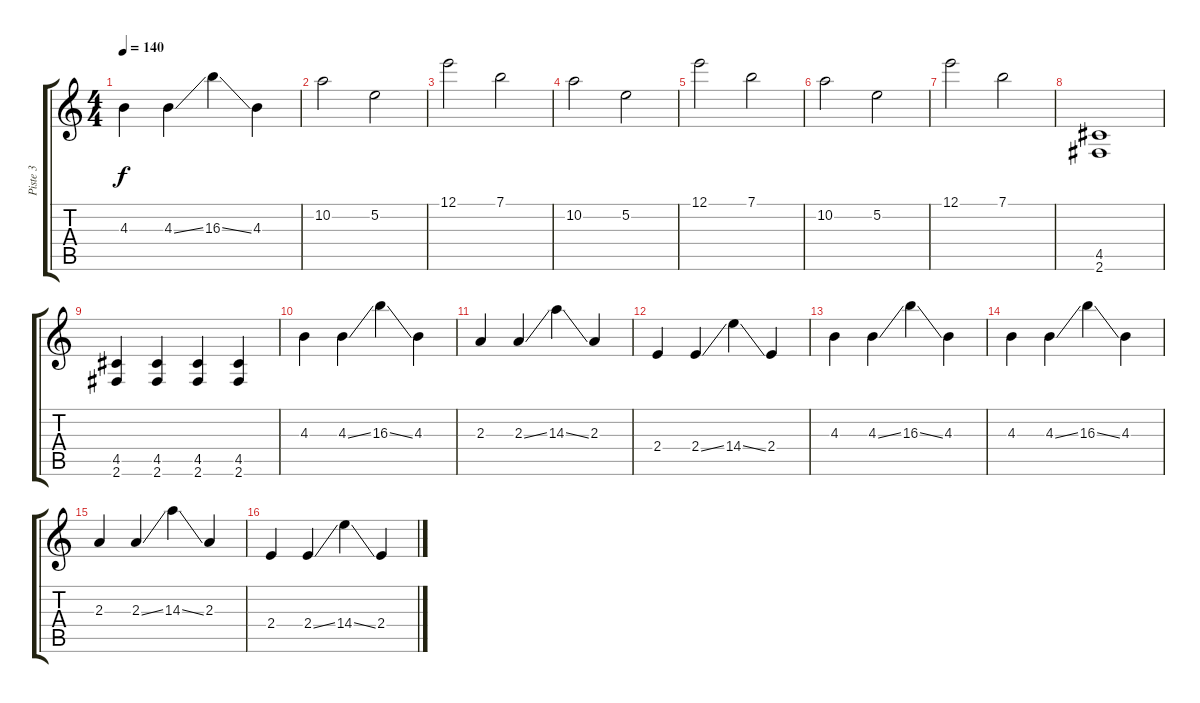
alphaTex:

\track ("Piste 3" "Piste 3") {instrument distortionguitar}
\staff {score tabs}
\tuning (E4 B3 G3 D3 A2 E2) {hide}
\ts (4 4)
\tempo 140
\clef g2
\ks c
4.3.4{dy f} 4.3{ss}.4 16.3{ss}.4 4.3.4 |
10.2.2 5.2.2 |
12.1.2 7.1.2 |
10.2.2 5.2.2 |
12.1.2 7.1.2 |
10.2.2 5.2.2 |
12.1.2 7.1.2 |
(4.5 2.6).1 |
(4.5 2.6).4 (4.5 2.6).4 (4.5 2.6).4 (4.5 2.6).4 |
4.3.4 4.3{ss}.4 16.3{ss}.4 4.3.4 |
2.3.4 2.3{ss}.4 14.3{ss}.4 2.3.4 |
2.4.4 2.4{ss}.4 14.4{ss}.4 2.4.4 |
4.3.4 4.3{ss}.4 16.3{ss}.4 4.3.4 |
4.3.4 4.3{ss}.4 16.3{ss}.4 4.3.4 |
2.3.4 2.3{ss}.4 14.3{ss}.4 2.3.4 |
2.4.4 2.4{ss}.4 14.4{ss}.4 2.4.4
